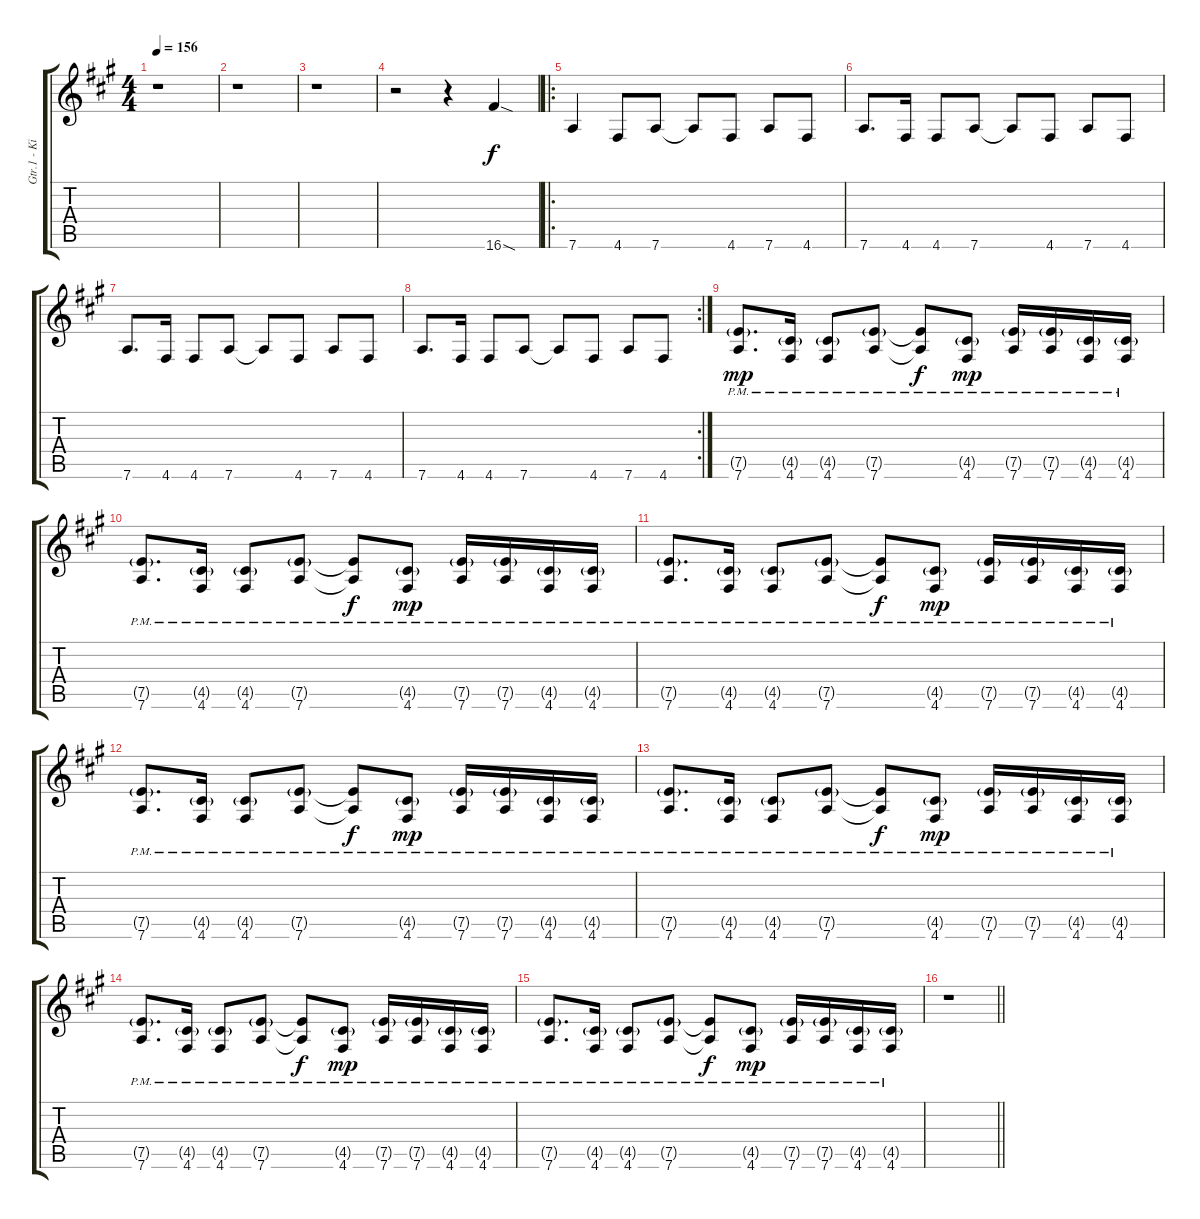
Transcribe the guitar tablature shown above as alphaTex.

\track ("Gtr.1 - Kim Thayil" "Gtr.1 - Ki") {instrument distortionguitar}
\staff {score tabs}
\tuning (E4 B3 G3 D3 A2 D2) {hide}
\ts (4 4)
\tempo 156
\clef g2
\ks a
r.1{dy f instrument distortionguitar} |
r.1 |
r.1 |
r.2 r.4 16.6{sod}.4 |
\ro
7.6.4 4.6.8 7.6.8 7.6{t}.8 4.6.8 7.6.8 4.6.8 |
7.6.8{d} 4.6.16 4.6.8 7.6.8 7.6{t}.8 4.6.8 7.6.8 4.6.8 |
7.6.8{d} 4.6.16 4.6.8 7.6.8 7.6{t}.8 4.6.8 7.6.8 4.6.8 |
\rc 2
7.6.8{d} 4.6.16 4.6.8 7.6.8 7.6{t}.8 4.6.8 7.6.8 4.6.8 |
(7.5{g pm} 7.6{pm}).8{d dy mp} (4.5{g pm} 4.6{pm}).16 (4.5{g pm} 4.6{pm}).8 (7.5{g pm} 7.6{pm}).8 (7.5{pm t} 7.6{pm t}).8{dy f} (4.5{g pm} 4.6{pm}).8{dy mp} (7.5{g pm} 7.6{pm}).16 (7.5{g pm} 7.6{pm}).16 (4.5{g pm} 4.6{pm}).16 (4.5{g pm} 4.6{pm}).16 |
(7.5{g pm} 7.6{pm}).8{d} (4.5{g pm} 4.6{pm}).16 (4.5{g pm} 4.6{pm}).8 (7.5{g pm} 7.6{pm}).8 (7.5{pm t} 7.6{pm t}).8{dy f} (4.5{g pm} 4.6{pm}).8{dy mp} (7.5{g pm} 7.6{pm}).16 (7.5{g pm} 7.6{pm}).16 (4.5{g pm} 4.6{pm}).16 (4.5{g pm} 4.6{pm}).16 |
(7.5{g pm} 7.6{pm}).8{d} (4.5{g pm} 4.6{pm}).16 (4.5{g pm} 4.6{pm}).8 (7.5{g pm} 7.6{pm}).8 (7.5{pm t} 7.6{pm t}).8{dy f} (4.5{g pm} 4.6{pm}).8{dy mp} (7.5{g pm} 7.6{pm}).16 (7.5{g pm} 7.6{pm}).16 (4.5{g pm} 4.6{pm}).16 (4.5{g pm} 4.6{pm}).16 |
(7.5{g pm} 7.6{pm}).8{d} (4.5{g pm} 4.6{pm}).16 (4.5{g pm} 4.6{pm}).8 (7.5{g pm} 7.6{pm}).8 (7.5{pm t} 7.6{pm t}).8{dy f} (4.5{g pm} 4.6{pm}).8{dy mp} (7.5{g pm} 7.6{pm}).16 (7.5{g pm} 7.6{pm}).16 (4.5{g pm} 4.6{pm}).16 (4.5{g pm} 4.6{pm}).16 |
(7.5{g pm} 7.6{pm}).8{d} (4.5{g pm} 4.6{pm}).16 (4.5{g pm} 4.6{pm}).8 (7.5{g pm} 7.6{pm}).8 (7.5{pm t} 7.6{pm t}).8{dy f} (4.5{g pm} 4.6{pm}).8{dy mp} (7.5{g pm} 7.6{pm}).16 (7.5{g pm} 7.6{pm}).16 (4.5{g pm} 4.6{pm}).16 (4.5{g pm} 4.6{pm}).16 |
(7.5{g pm} 7.6{pm}).8{d} (4.5{g pm} 4.6{pm}).16 (4.5{g pm} 4.6{pm}).8 (7.5{g pm} 7.6{pm}).8 (7.5{pm t} 7.6{pm t}).8{dy f} (4.5{g pm} 4.6{pm}).8{dy mp} (7.5{g pm} 7.6{pm}).16 (7.5{g pm} 7.6{pm}).16 (4.5{g pm} 4.6{pm}).16 (4.5{g pm} 4.6{pm}).16 |
(7.5{g pm} 7.6{pm}).8{d} (4.5{g pm} 4.6{pm}).16 (4.5{g pm} 4.6{pm}).8 (7.5{g pm} 7.6{pm}).8 (7.5{pm t} 7.6{pm t}).8{dy f} (4.5{g pm} 4.6{pm}).8{dy mp} (7.5{g pm} 7.6{pm}).16 (7.5{g pm} 7.6{pm}).16 (4.5{g pm} 4.6{pm}).16 (4.5{g pm} 4.6{pm}).16 |
\barLineRight lightlight
r.1
